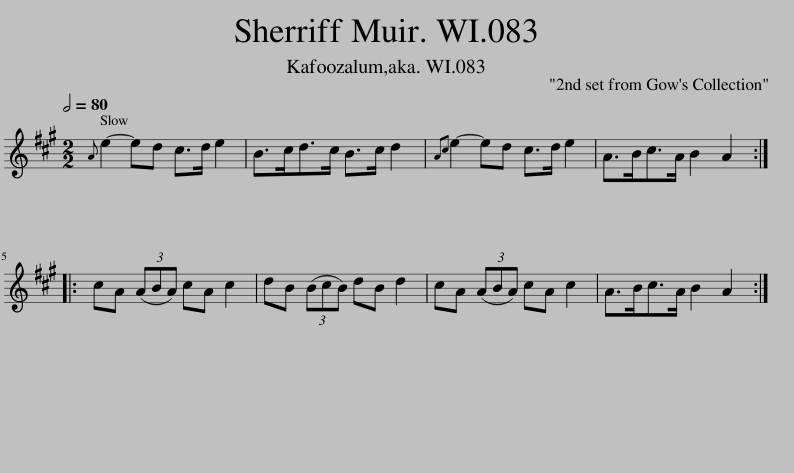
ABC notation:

X:1
L:1/8
Q:1/2=80
M:2/2
I:linebreak $
K:A
V:1 treble
V:1
{A} e2- ed c>d e2 | B>cd>c B>c d2 |{Ac} e2- ed c>d e2 | A>Bc>A B2 A2 ::$ cA (3(ABA) cA c2 | %5
 dB (3(BcB) dB d2 | cA (3(ABA) cA c2 | A>Bc>A B2 A2 :| %8
